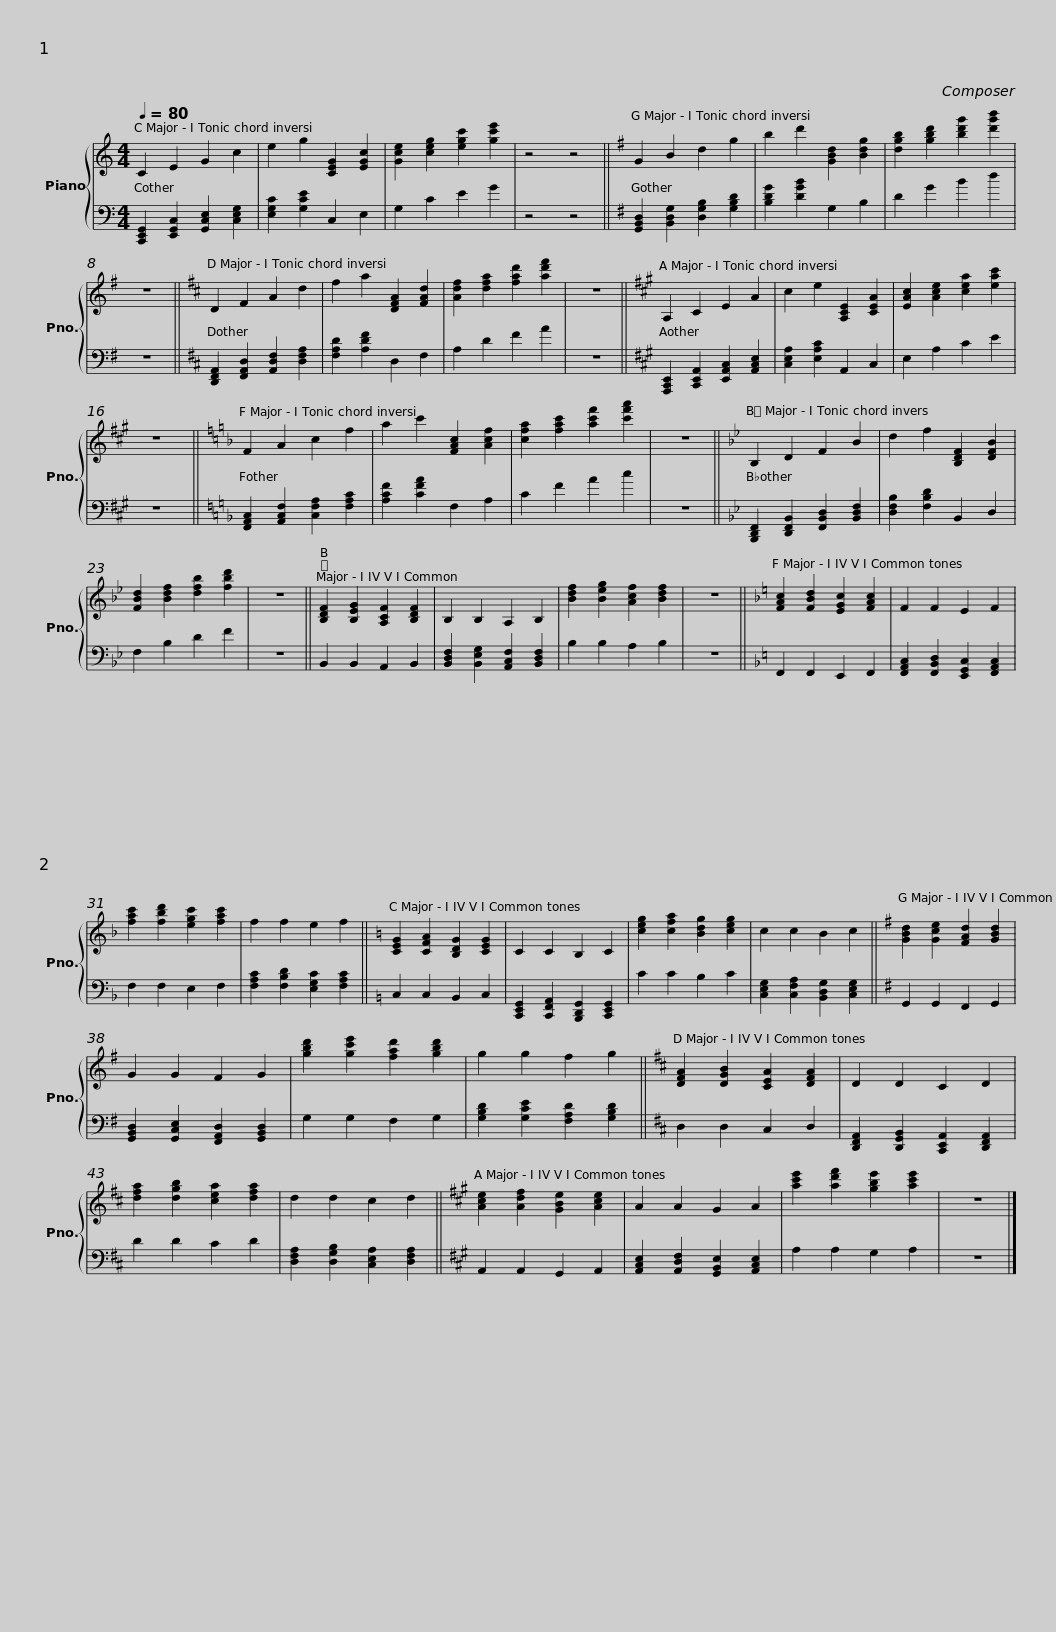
X:1
%%score { 1 | 2 }
L:1/8
Q:1/4=80
M:4/4
I:linebreak $
K:C
V:1 treble
V:2 bass
V:1
 C2 E2 G2 c2 | e2 g2 [CEG]2 [EGc]2 | [Gce]2 [ceg]2 [egc']2 [gc'e']2 | z4 z4 ||$[K:G] G2 B2 d2 g2 | %5
 b2 d'2 [GBd]2 [Bdg]2 | [dgb]2 [gbd']2 [bd'g']2 [d'g'b']2 | z8 ||$[K:D] D2 F2 A2 d2 | f2 a2 [DFA]2 [FAd]2 | %10
 [Adf]2 [dfa]2 [fad']2 [ad'f']2 | z8 ||$[K:A] A,2 C2 E2 A2 | c2 e2 [A,CE]2 [CEA]2 | [EAc]2 [Ace]2 [cea]2 [eac']2 | %15
 z8 ||$[K:F] F2 A2 c2 f2 | a2 c'2 [FAc]2 [Acf]2 | [cfa]2 [fac']2 [ac'f']2 [c'f'a']2 | z8 ||$ %20
[K:Bb] B,2 D2 F2 B2 | d2 f2 [B,DF]2 [DFB]2 | [FBd]2 [Bdf]2 [dfb]2 [fbd']2 | z8 ||$ [B,DF]2 [B,EG]2 [A,CF]2 [B,DF]2 | %25
 B,2 B,2 A,2 B,2 | [Bdf]2 [Beg]2 [Acf]2 [Bdf]2 | z8 ||$[K:F] [FAc]2 [FBd]2 [EGc]2 [FAc]2 | F2 F2 E2 F2 | %30
 [fac']2 [fbd']2 [egc']2 [fac']2 | f2 f2 e2 f2 ||$[K:C] [CEG]2 [CFA]2 [B,DG]2 [CEG]2 | C2 C2 B,2 C2 | [ceg]2 [cfa]2 [Bdg]2 [ceg]2 | %35
 c2 c2 B2 c2 ||$[K:G] [GBd]2 [Gce]2 [FAd]2 [GBd]2 | G2 G2 F2 G2 | [gbd']2 [gc'e']2 [fad']2 [gbd']2 | g2 g2 f2 g2 ||$ %40
[K:D] [DFA]2 [DGB]2 [CEA]2 [DFA]2 | D2 D2 C2 D2 | [dfa]2 [dgb]2 [cea]2 [dfa]2 | d2 d2 c2 d2 ||$[K:A] [Ace]2 [Adf]2 [GBe]2 [Ace]2 | %45
 A2 A2 G2 A2 | [ac'e']2 [ad'f']2 [gbe']2 [ac'e']2 | z8 |] %48
V:2
 [C,,E,,G,,]2 [E,,G,,C,]2 [G,,C,E,]2 [C,E,G,]2 | [E,G,C]2 [G,CE]2 C,2 E,2 | G,2 C2 E2 G2 | z4 z4 ||$[K:G] [G,,B,,D,]2 [B,,D,G,]2 [D,G,B,]2 [G,B,D]2 | %5
 [B,DG]2 [DGB]2 G,2 B,2 | D2 G2 B2 d2 | z8 ||$[K:D] [D,,F,,A,,]2 [F,,A,,D,]2 [A,,D,F,]2 [D,F,A,]2 | [F,A,D]2 [A,DF]2 D,2 F,2 | %10
 A,2 D2 F2 A2 | z8 ||$[K:A] [A,,,C,,E,,]2 [C,,E,,A,,]2 [E,,A,,C,]2 [A,,C,E,]2 | [C,E,A,]2 [E,A,C]2 A,,2 C,2 | E,2 A,2 C2 E2 | %15
 z8 ||$[K:F] [F,,A,,C,]2 [A,,C,F,]2 [C,F,A,]2 [F,A,C]2 | [A,CF]2 [CFA]2 F,2 A,2 | C2 F2 A2 c2 | z8 ||$ %20
[K:Bb] [B,,,D,,F,,]2 [D,,F,,B,,]2 [F,,B,,D,]2 [B,,D,F,]2 | [D,F,B,]2 [F,B,D]2 B,,2 D,2 | F,2 B,2 D2 F2 | z8 ||$ B,,2 B,,2 A,,2 B,,2 | %25
 [B,,D,F,]2 [B,,E,G,]2 [A,,C,F,]2 [B,,D,F,]2 | B,2 B,2 A,2 B,2 | z8 ||$[K:F] F,,2 F,,2 E,,2 F,,2 | [F,,A,,C,]2 [F,,B,,D,]2 [E,,G,,C,]2 [F,,A,,C,]2 | %30
 F,2 F,2 E,2 F,2 | [F,A,C]2 [F,B,D]2 [E,G,C]2 [F,A,C]2 ||$[K:C] C,2 C,2 B,,2 C,2 | [C,,E,,G,,]2 [C,,F,,A,,]2 [B,,,D,,G,,]2 [C,,E,,G,,]2 | C2 C2 B,2 C2 | %35
 [C,E,G,]2 [C,F,A,]2 [B,,D,G,]2 [C,E,G,]2 ||$[K:G] G,,2 G,,2 F,,2 G,,2 | [G,,B,,D,]2 [G,,C,E,]2 [F,,A,,D,]2 [G,,B,,D,]2 | G,2 G,2 F,2 G,2 | [G,B,D]2 [G,CE]2 [F,A,D]2 [G,B,D]2 ||$ %40
[K:D] D,2 D,2 C,2 D,2 | [D,,F,,A,,]2 [D,,G,,B,,]2 [C,,E,,A,,]2 [D,,F,,A,,]2 | D2 D2 C2 D2 | [D,F,A,]2 [D,G,B,]2 [C,E,A,]2 [D,F,A,]2 ||$[K:A] A,,2 A,,2 G,,2 A,,2 | %45
 [A,,C,E,]2 [A,,D,F,]2 [G,,B,,E,]2 [A,,C,E,]2 | A,2 A,2 G,2 A,2 | z8 |] %48
